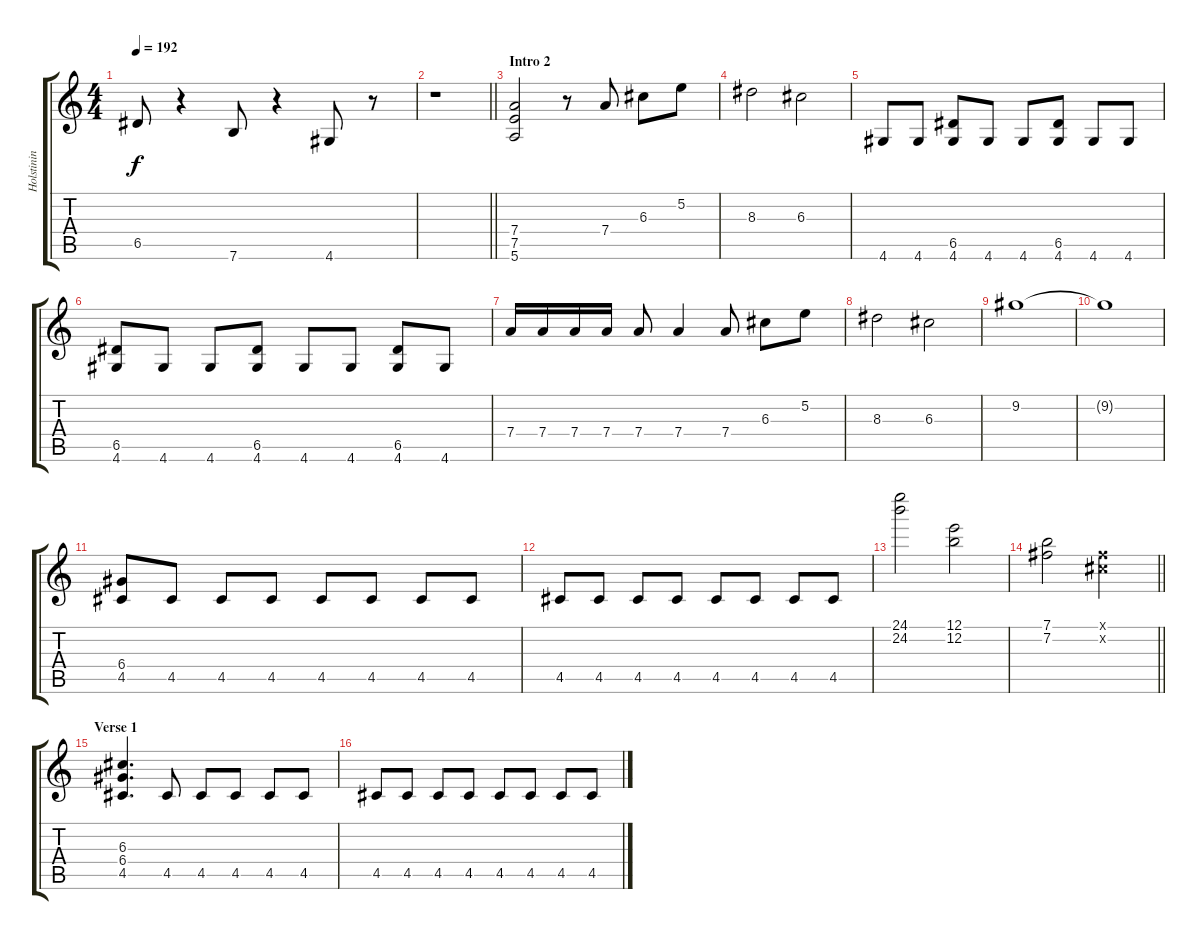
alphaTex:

\track ("Holstinin 1" "Holstinin ") {instrument overdrivenguitar}
\staff {score tabs}
\tuning (E4 B3 G3 D3 A2 E2) {hide}
\ts (4 4)
\tempo 192
\clef g2
\ks c
6.5.8{dy f} r.4 7.6.8 r.4 4.6.8 r.8 |
\barLineRight lightlight
r.1 |
\section ("" "Intro 2")
(7.4 7.5 5.6).2 r.8 7.4.8 6.3.8 5.2.8 |
8.3.2 6.3.2 |
4.6.8 4.6.8 (6.5 4.6).8 4.6.8 4.6.8 (6.5 4.6).8 4.6.8 4.6.8 |
(6.5 4.6).8 4.6.8 4.6.8 (6.5 4.6).8 4.6.8 4.6.8 (6.5 4.6).8 4.6.8 |
7.4.16 7.4.16 7.4.16 7.4.16 7.4.8 7.4.4 7.4.8 6.3.8 5.2.8 |
8.3.2 6.3.2 |
9.2.1 |
9.2{t}.1 |
(6.4 4.5).8 4.5.8 4.5.8 4.5.8 4.5.8 4.5.8 4.5.8 4.5.8 |
4.5.8 4.5.8 4.5.8 4.5.8 4.5.8 4.5.8 4.5.8 4.5.8 |
(24.1 24.2).2 (12.1 12.2).2 |
\barLineRight lightlight
(7.1 7.2).2 (2.1{x} 2.2{x}).2 |
\section ("" "Verse 1")
(6.3 6.4 4.5).4{d} 4.5.8 4.5.8 4.5.8 4.5.8 4.5.8 |
4.5.8 4.5.8 4.5.8 4.5.8 4.5.8 4.5.8 4.5.8 4.5.8
